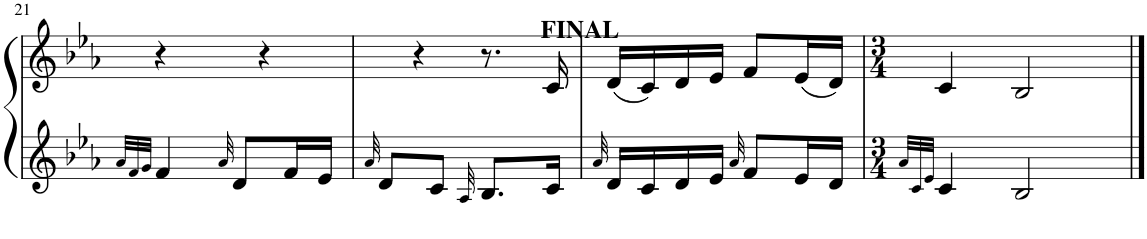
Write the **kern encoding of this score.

**kern	**kern
*part1	*part1
*staff2	*staff1
*I"Piano	*
*I'Pno.	*
!!LO:PB:g=z
*clefG2	*clefG2
*k[b-e-a-]	*k[b-e-a-]
*M2/4	*M2/4
=21	=21
32qa-/LLL	.
32qf/	.
32qg/JJJ	.
4f/	4r
32qa-/	.
8d/L	4r
16f/L	.
16e-/JJ	.
=22	=22
32qa-/	.
8d/L	4r
8c/J	.
32qA-/	.
8.B-/L	8.r
!	!LO:TX:a:B:t=FINAL
16c/Jk	16c/
=23	=23
32qa-/	.
16d/LL	(16d/LL
16c/	16c/)
16d/	16d/
16e-/JJ	16e-/JJ
32qa-/	.
8f/L	8f/L
16e-/L	(16e-/L
16d/JJ	16d/JJ)
=24	=24
*M3/4	*M3/4
32qa-/LLL	.
32qc/	.
32qe-/JJJ	.
4c/	4c/
2B-/	2B-/
==	==
*-	*-
